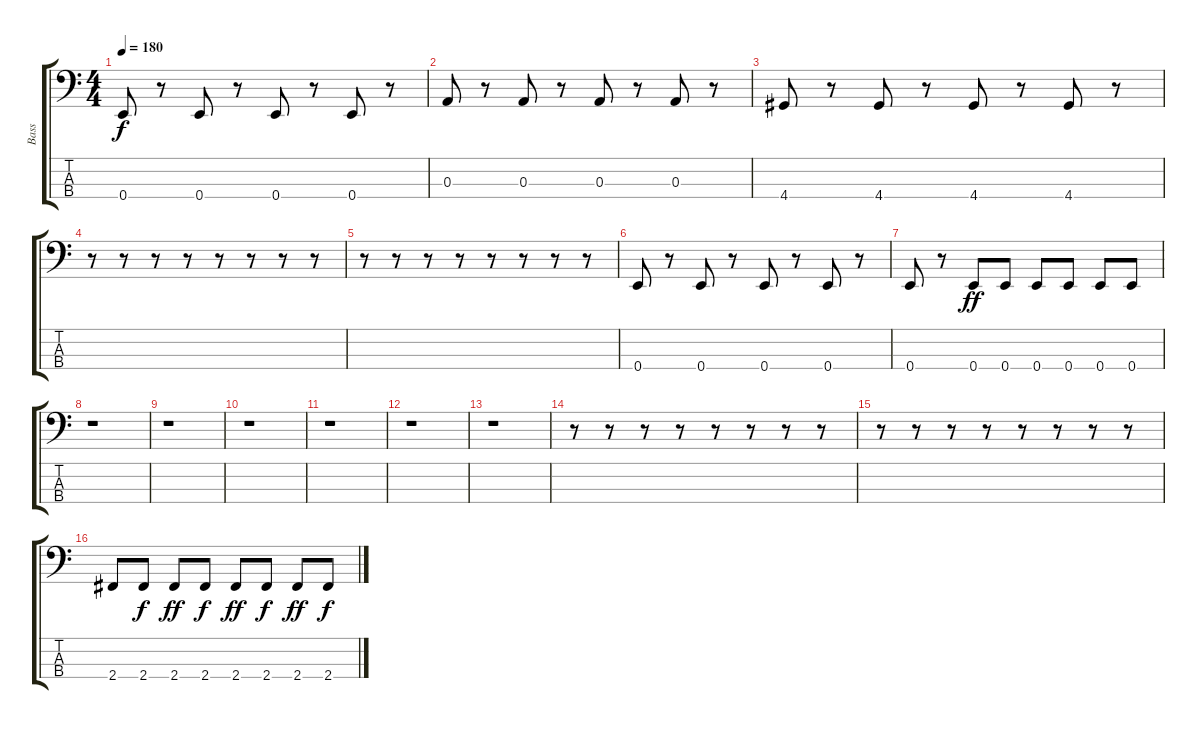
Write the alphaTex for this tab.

\track ("Bass" "Bass") {instrument electricbasspick}
\staff {score tabs}
\tuning (G2 D2 A1 E1) {hide}
\ts (4 4)
\tempo 180
\clef f4
\ks c
0.4.8{dy f} r.8 0.4.8 r.8 0.4.8 r.8 0.4.8 r.8 |
0.3.8 r.8 0.3.8 r.8 0.3.8 r.8 0.3.8 r.8 |
4.4.8 r.8 4.4.8 r.8 4.4.8 r.8 4.4.8 r.8 |
r.8 r.8 r.8 r.8 r.8 r.8 r.8 r.8 |
r.8 r.8 r.8 r.8 r.8 r.8 r.8 r.8 |
0.4.8 r.8 0.4.8 r.8 0.4.8 r.8 0.4.8 r.8 |
0.4.8 r.8 0.4.8{dy ff} 0.4.8 0.4.8 0.4.8 0.4.8 0.4.8 |
r.1 |
r.1 |
r.1 |
r.1 |
r.1 |
r.1 |
r.8 r.8 r.8 r.8 r.8 r.8 r.8 r.8 |
r.8 r.8 r.8 r.8 r.8 r.8 r.8 r.8 |
2.4.8 2.4.8{dy f} 2.4.8{dy ff} 2.4.8{dy f} 2.4.8{dy ff} 2.4.8{dy f} 2.4.8{dy ff} 2.4.8{dy f}
